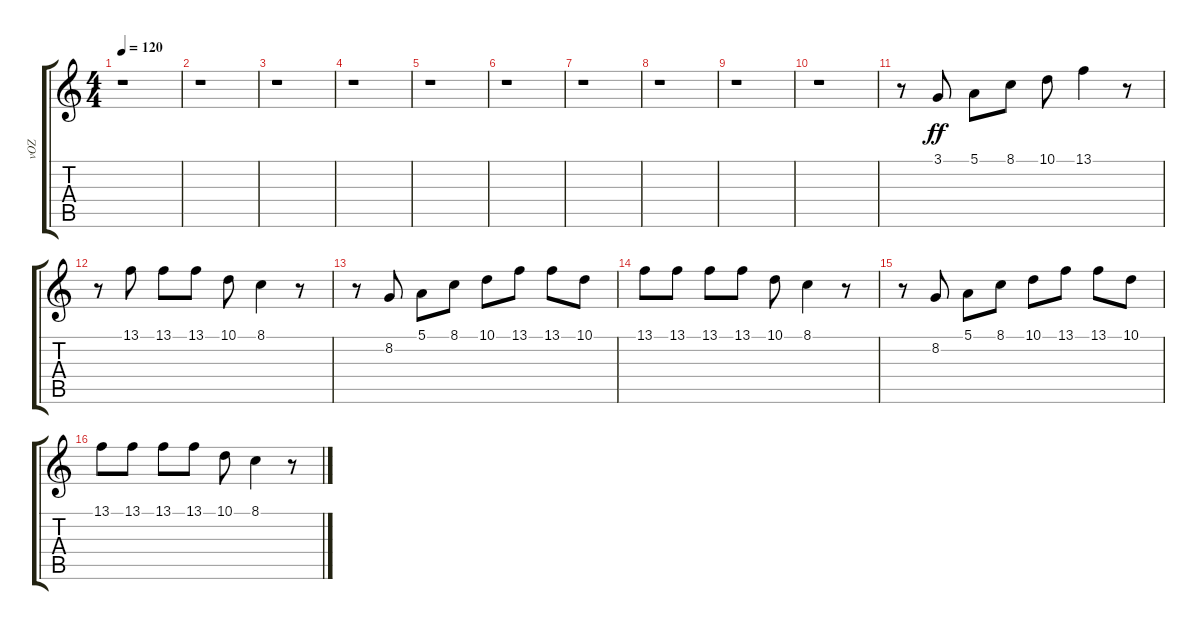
\track ("vOZ" "vOZ") {instrument lead6voice}
\staff {score tabs}
\tuning (E4 B3 G3 D3 A2 E2) {hide}
\ts (4 4)
\tempo 120
\clef g2
\ks c
r.1{dy ff} |
r.1 |
r.1 |
r.1 |
r.1 |
r.1 |
r.1 |
r.1 |
r.1 |
r.1 |
r.8 3.1.8 5.1.8 8.1.8 10.1.8 13.1.4 r.8 |
r.8 13.1.8 13.1.8 13.1.8 10.1.8 8.1.4 r.8 |
r.8 8.2.8 5.1.8 8.1.8 10.1.8 13.1.8 13.1.8 10.1.8 |
13.1.8 13.1.8 13.1.8 13.1.8 10.1.8 8.1.4 r.8 |
r.8 8.2.8 5.1.8 8.1.8 10.1.8 13.1.8 13.1.8 10.1.8 |
13.1.8 13.1.8 13.1.8 13.1.8 10.1.8 8.1.4 r.8
